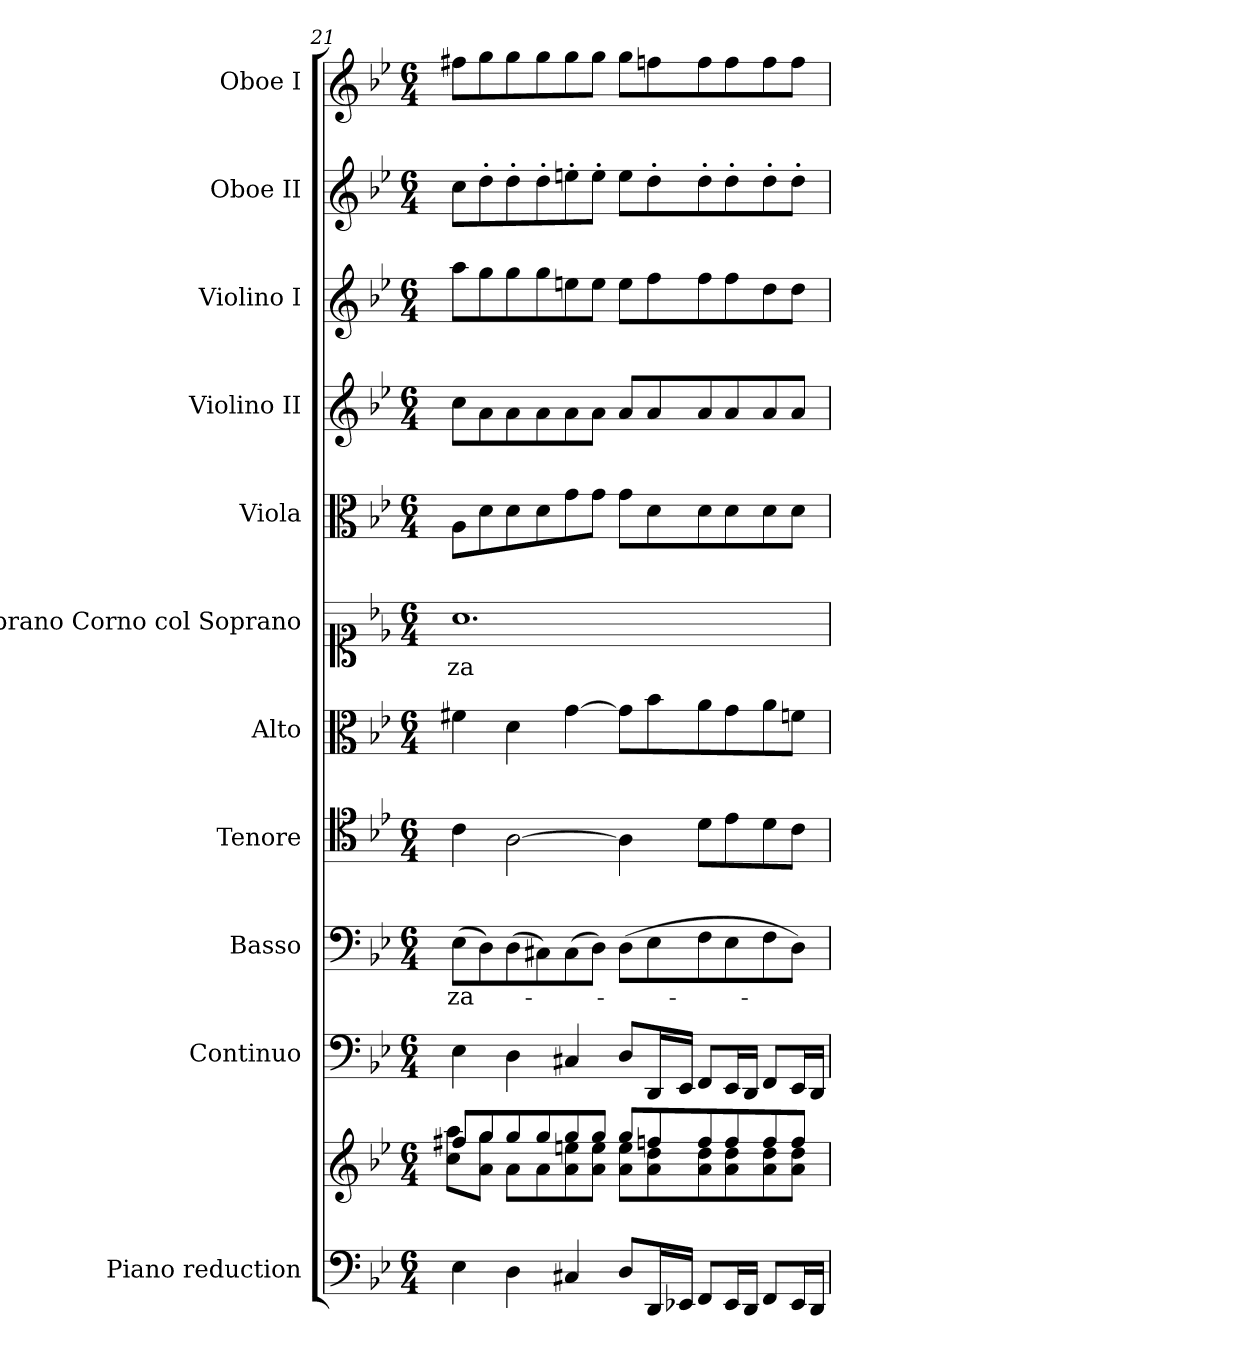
**kern	**kern	**kern	**kern	**text	**kern	**kern	**kern	**text	**kern	**kern	**kern	**kern	**kern
*part11	*part11	*part10	*part9	*part9	*part8	*part7	*part6	*part6	*part5	*part4	*part3	*part2	*part1
*staff12	*staff11	*staff10	*staff9	*staff9	*staff8	*staff7	*staff6	*staff6	*staff5	*staff4	*staff3	*staff2	*staff1
*I"Piano reduction	*	*I"Continuo	*I"Basso	*	*I"Tenore	*I"Alto	*I"Soprano Corno col Soprano	*	*I"Viola	*I"Violino II	*I"Violino I	*I"Oboe II	*I"Oboe I
*I'Pno	*	*	*	*	*	*	*	*	*I'Vla	*I'Vln	*I'Vln	*I'Ob	*I'Ob
*clefF4	*clefG2	*clefF4	*clefF4	*	*clefC4	*clefC3	*clefC1	*	*clefC3	*clefG2	*clefG2	*clefG2	*clefG2
*k[b-e-]	*k[b-e-]	*k[b-e-]	*k[b-e-]	*	*k[b-e-]	*k[b-e-]	*k[b-e-]	*	*k[b-e-]	*k[b-e-]	*k[b-e-]	*k[b-e-]	*k[b-e-]
*M6/4	*M6/4	*M6/4	*M6/4	*	*M6/4	*M6/4	*M6/4	*	*M6/4	*M6/4	*M6/4	*M6/4	*M6/4
=21	=21	=21	=21	=21	=21	=21	=21	=21	=21	=21	=21	=21	=21
*	*^	*	*	*	*	*	*	*	*	*	*	*	*
!	!	!	!	!	!LO:LY:b	!	!	!	!LO:LY:b	!	!	!	!	!
4E-\	8ff#X/L	8cc\ 8aa\L	4E-\	(8E-\L	-za-	4c\	4f#X\	1.a	-za-	8A\L	8cc\L	8aa\L	8cc\L	8ff#X\L
.	8gg/	8a\ 8gg\J	.	8D\)	.	.	.	.	.	8d\	8a\	8gg\	8dd'\	8gg\
4D\	8gg/	8a\L	4D\	(8D\	.	[2A\	4d\	.	.	8d\	8a\	8gg\	8dd'\	8gg\
.	8gg/	8a\	.	8C#X\)	.	.	.	.	.	8d\	8a\	8gg\	8dd'\	8gg\
4C#X/	8gg/	8a\ 8een\	4C#X/	(8C#\	.	.	[4g\	.	.	8g\	8a\	8een\	8een'\	8gg\
.	8gg/J	8a\ 8ee\J	.	8D\J)	.	.	.	.	.	8g\J	8a\J	8ee\J	8ee'\J	8gg\J
8D/L	8gg/L	8a\ 8ee\L	8D/L	(8D\L	.	4A\]	8g\L]	.	.	8g\L	8a/L	8ee\L	8ee\L	8gg\L
16DD/L	8ffn/	8a\ 8dd\	16DD/L	8E-\	.	.	8b-\	.	.	8d\	8a/	8ff\	8dd'\	8ffn\
16EE-X/JJ	.	.	16EE-/JJ	.	.	.	.	.	.	.	.	.	.	.
8FF/L	8ff/	8a\ 8dd\	8FF/L	8F\	.	8d\L	8a\	.	.	8d\	8a/	8ff\	8dd'\	8ff\
16EE-/L	8ff/	8a\ 8dd\	16EE-/L	8E-\	.	8e-\	8g\	.	.	8d\	8a/	8ff\	8dd'\	8ff\
16DD/JJ	.	.	16DD/JJ	.	.	.	.	.	.	.	.	.	.	.
8FF/L	8ff/	8a\ 8dd\	8FF/L	8F\	.	8d\	8a\	.	.	8d\	8a/	8dd\	8dd'\	8ff\
16EE-/L	8ff/J	8a\ 8dd\J	16EE-/L	8D\J)	.	8c\J	8fn\J	.	.	8d\J	8a/J	8dd\J	8dd'\J	8ff\J
16DD/JJ	.	.	16DD/JJ	.	.	.	.	.	.	.	.	.	.	.
*	*v	*v	*	*	*	*	*	*	*	*	*	*	*	*
=	=	=	=	=	=	=	=	=	=	=	=	=	=
*-	*-	*-	*-	*-	*-	*-	*-	*-	*-	*-	*-	*-	*-
